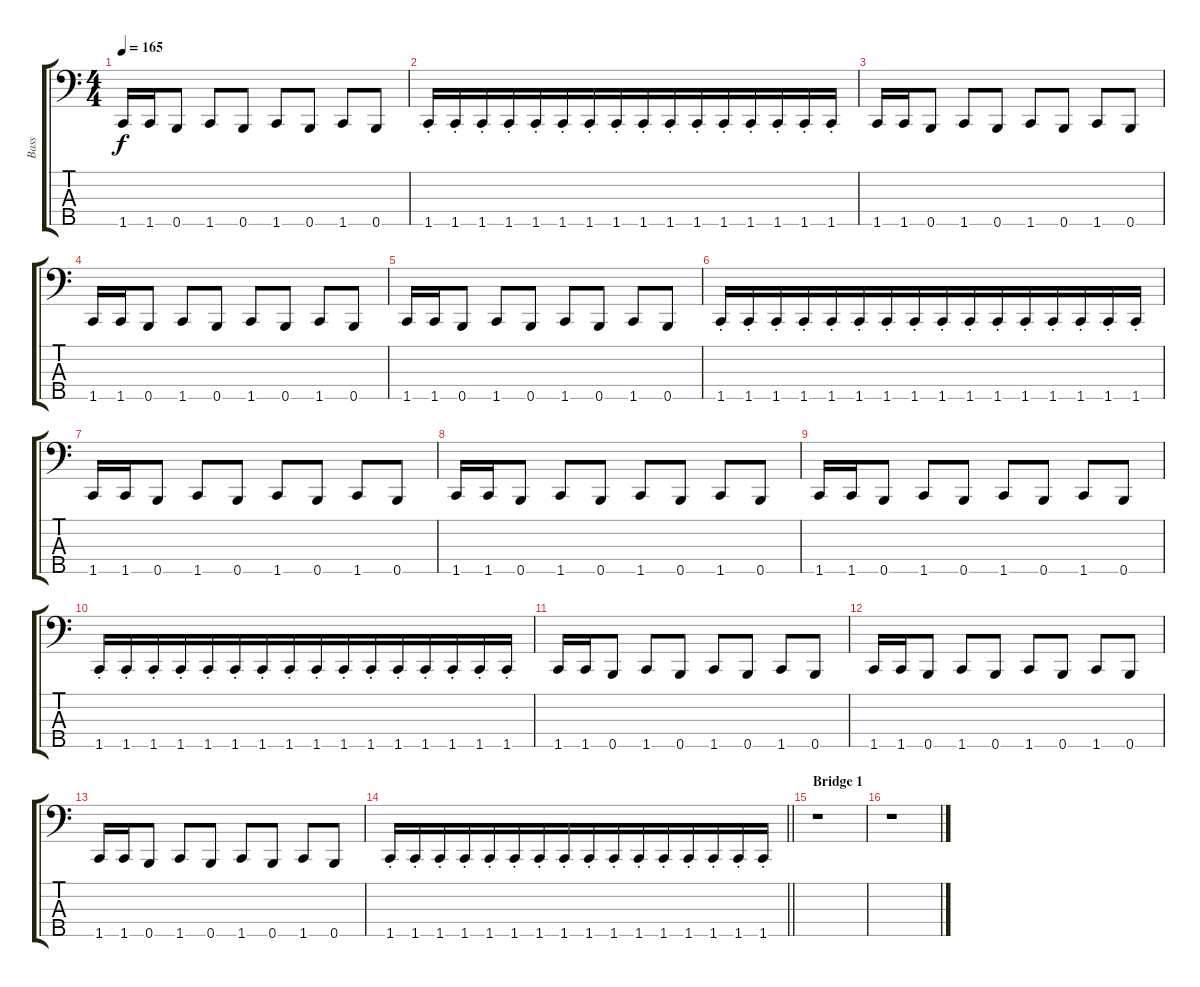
\track ("Bass" "Bass") {instrument electricbassfinger}
\staff {score tabs}
\tuning (Gb2 D2 A1 E1 B0) {hide}
\ts (4 4)
\tempo 165
\clef f4
\ks c
1.5.16{dy f} 1.5.16 0.5.8 1.5.8 0.5.8 1.5.8 0.5.8 1.5.8 0.5.8 |
1.5{st}.16 1.5{st}.16 1.5{st}.16 1.5{st}.16{beam merge} 1.5{st}.16 1.5{st}.16 1.5{st}.16 1.5{st}.16{beam merge} 1.5{st}.16 1.5{st}.16 1.5{st}.16 1.5{st}.16{beam merge} 1.5{st}.16 1.5{st}.16 1.5{st}.16 1.5{st}.16 |
1.5.16 1.5.16 0.5.8 1.5.8 0.5.8 1.5.8 0.5.8 1.5.8 0.5.8 |
1.5.16 1.5.16 0.5.8 1.5.8 0.5.8 1.5.8 0.5.8 1.5.8 0.5.8 |
1.5.16 1.5.16 0.5.8 1.5.8 0.5.8 1.5.8 0.5.8 1.5.8 0.5.8 |
1.5{st}.16 1.5{st}.16 1.5{st}.16 1.5{st}.16{beam merge} 1.5{st}.16 1.5{st}.16 1.5{st}.16 1.5{st}.16{beam merge} 1.5{st}.16 1.5{st}.16 1.5{st}.16 1.5{st}.16{beam merge} 1.5{st}.16 1.5{st}.16 1.5{st}.16 1.5{st}.16 |
1.5.16 1.5.16 0.5.8 1.5.8 0.5.8 1.5.8 0.5.8 1.5.8 0.5.8 |
1.5.16 1.5.16 0.5.8 1.5.8 0.5.8 1.5.8 0.5.8 1.5.8 0.5.8 |
1.5.16 1.5.16 0.5.8 1.5.8 0.5.8 1.5.8 0.5.8 1.5.8 0.5.8 |
1.5{st}.16 1.5{st}.16 1.5{st}.16 1.5{st}.16{beam merge} 1.5{st}.16 1.5{st}.16 1.5{st}.16 1.5{st}.16{beam merge} 1.5{st}.16 1.5{st}.16 1.5{st}.16 1.5{st}.16{beam merge} 1.5{st}.16 1.5{st}.16 1.5{st}.16 1.5{st}.16 |
1.5.16 1.5.16 0.5.8 1.5.8 0.5.8 1.5.8 0.5.8 1.5.8 0.5.8 |
1.5.16 1.5.16 0.5.8 1.5.8 0.5.8 1.5.8 0.5.8 1.5.8 0.5.8 |
1.5.16 1.5.16 0.5.8 1.5.8 0.5.8 1.5.8 0.5.8 1.5.8 0.5.8 |
\barLineRight lightlight
1.5{st}.16 1.5{st}.16 1.5{st}.16 1.5{st}.16{beam merge} 1.5{st}.16 1.5{st}.16 1.5{st}.16 1.5{st}.16{beam merge} 1.5{st}.16 1.5{st}.16 1.5{st}.16 1.5{st}.16{beam merge} 1.5{st}.16 1.5{st}.16 1.5{st}.16 1.5{st}.16 |
\section ("" "Bridge 1")
r.1 |
r.1
